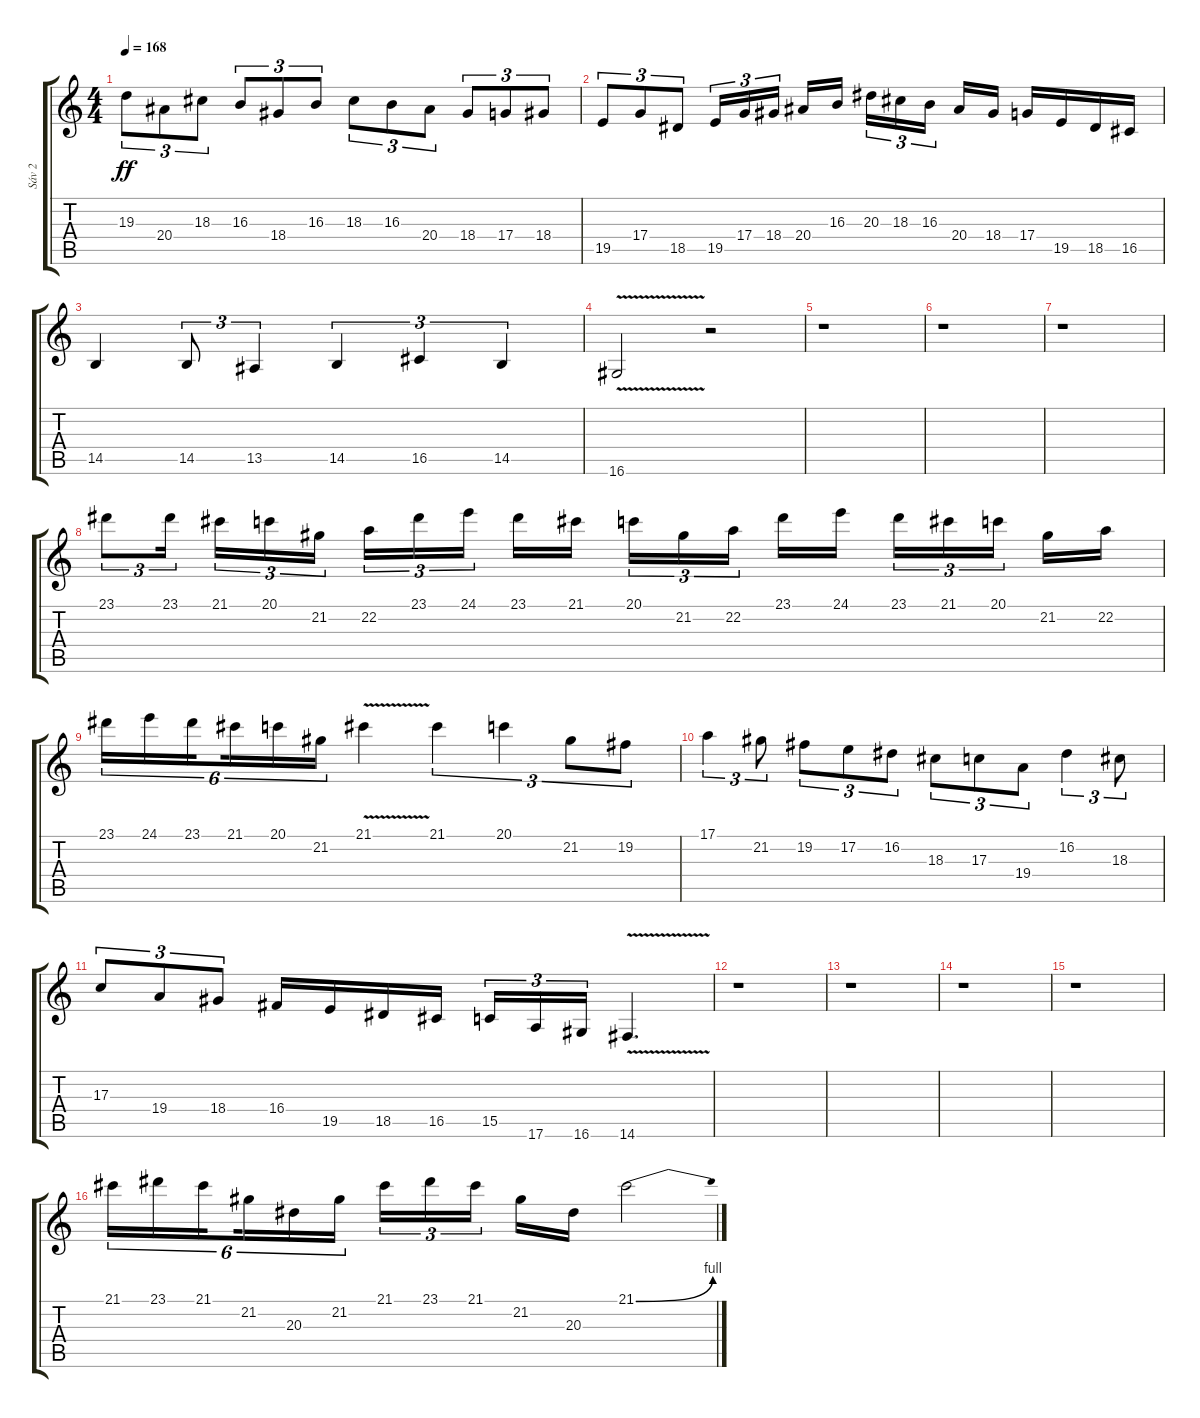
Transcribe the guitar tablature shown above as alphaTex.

\track ("Sáv 2" "Sáv 2") {instrument lead2sawtooth}
\staff {score tabs}
\tuning (E4 B3 G3 D3 A2 E2) {hide}
\ts (4 4)
\tempo 168
\clef g2
\ks c
19.3.8{tu (3 2) dy ff} 20.4.8{tu (3 2)} 18.3.8{tu (3 2)} 16.3.8{tu (3 2)} 18.4.8{tu (3 2)} 16.3.8{tu (3 2)} 18.3.8{tu (3 2)} 16.3.8{tu (3 2)} 20.4.8{tu (3 2)} 18.4.8{tu (3 2)} 17.4.8{tu (3 2)} 18.4.8{tu (3 2)} |
19.5.8{tu (3 2)} 17.4.8{tu (3 2)} 18.5.8{tu (3 2)} 19.5.16{tu (3 2)} 17.4.16{tu (3 2)} 18.4.16{tu (3 2) beam splitsecondary} 20.4.16 16.3.16 20.3.16{tu (3 2)} 18.3.16{tu (3 2)} 16.3.16{tu (3 2) beam splitsecondary} 20.4.16 18.4.16 17.4.16 19.5.16 18.5.16 16.5.16 |
14.5.4 14.5.8{tu (3 2)} 13.5.4{tu (3 2)} 14.5.4{tu (3 2)} 16.5.4{tu (3 2)} 14.5.4{tu (3 2)} |
16.6{v}.2 r.2 |
r.1 |
r.1 |
r.1 |
23.1.8{tu (3 2)} 23.1.16{tu (3 2) beam splitsecondary} 21.1.16{tu (3 2)} 20.1.16{tu (3 2)} 21.2.16{tu (3 2)} 22.2.16{tu (3 2)} 23.1.16{tu (3 2)} 24.1.16{tu (3 2) beam splitsecondary} 23.1.16 21.1.16 20.1.16{tu (3 2)} 21.2.16{tu (3 2)} 22.2.16{tu (3 2) beam splitsecondary} 23.1.16 24.1.16 23.1.16{tu (3 2)} 21.1.16{tu (3 2)} 20.1.16{tu (3 2) beam splitsecondary} 21.2.16 22.2.16 |
23.1.16{tu (6 4)} 24.1.16{tu (6 4)} 23.1.16{tu (6 4) beam splitsecondary} 21.1.16{tu (6 4)} 20.1.16{tu (6 4)} 21.2.16{tu (6 4)} 21.1{v}.4 21.1.4{tu (3 2)} 20.1.4{tu (3 2)} 21.2.8{tu (3 2)} 19.2.8{tu (3 2)} |
17.1.4{tu (3 2)} 21.2.8{tu (3 2)} 19.2.8{tu (3 2)} 17.2.8{tu (3 2)} 16.2.8{tu (3 2)} 18.3.8{tu (3 2)} 17.3.8{tu (3 2)} 19.4.8{tu (3 2)} 16.2.4{tu (3 2)} 18.3.8{tu (3 2)} |
17.3.8{tu (3 2)} 19.4.8{tu (3 2)} 18.4.8{tu (3 2)} 16.4.16 19.5.16 18.5.16 16.5.16 15.5.16{tu (3 2)} 17.6.16{tu (3 2)} 16.6.16{tu (3 2)} 14.6{v}.4{d} |
r.1 |
r.1 |
r.1 |
r.1 |
21.1.16{tu (6 4)} 23.1.16{tu (6 4)} 21.1.16{tu (6 4) beam splitsecondary} 21.2.16{tu (6 4)} 20.3.16{tu (6 4)} 21.2.16{tu (6 4)} 21.1.16{tu (3 2)} 23.1.16{tu (3 2)} 21.1.16{tu (3 2) beam splitsecondary} 21.2.16 20.3.16 21.1{be (bend 0 0 60 4)}.2
